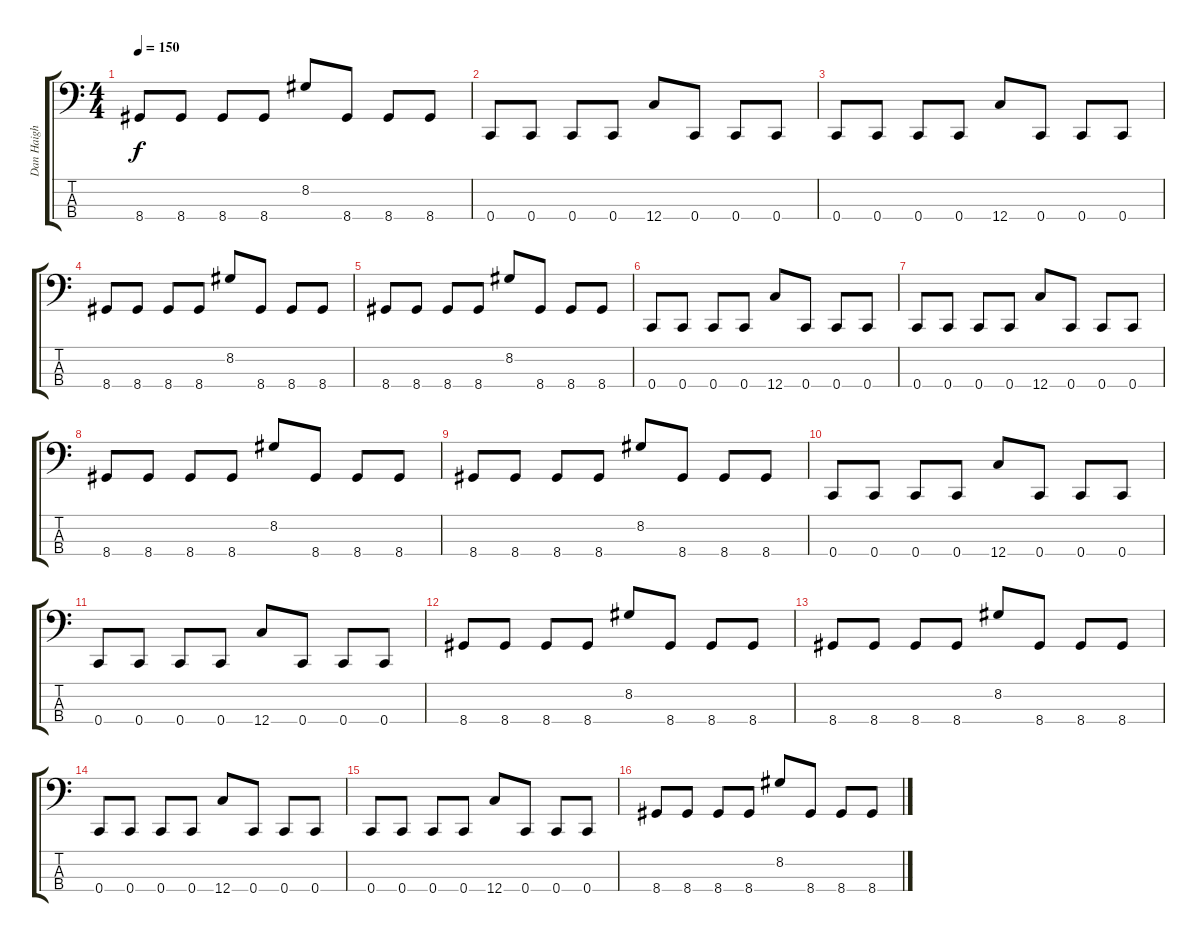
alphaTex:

\track ("Dan Haigh" "Dan Haigh") {instrument acousticguitarsteel}
\staff {score tabs}
\tuning (F2 C2 G1 C1) {hide}
\ts (4 4)
\tempo 150
\clef f4
\ks c
8.4.8{dy f} 8.4.8 8.4.8 8.4.8 8.2.8 8.4.8 8.4.8 8.4.8 |
0.4.8 0.4.8 0.4.8 0.4.8 12.4.8 0.4.8 0.4.8 0.4.8 |
0.4.8 0.4.8 0.4.8 0.4.8 12.4.8 0.4.8 0.4.8 0.4.8 |
8.4.8 8.4.8 8.4.8 8.4.8 8.2.8 8.4.8 8.4.8 8.4.8 |
8.4.8 8.4.8 8.4.8 8.4.8 8.2.8 8.4.8 8.4.8 8.4.8 |
0.4.8 0.4.8 0.4.8 0.4.8 12.4.8 0.4.8 0.4.8 0.4.8 |
0.4.8 0.4.8 0.4.8 0.4.8 12.4.8 0.4.8 0.4.8 0.4.8 |
8.4.8 8.4.8 8.4.8 8.4.8 8.2.8 8.4.8 8.4.8 8.4.8 |
8.4.8 8.4.8 8.4.8 8.4.8 8.2.8 8.4.8 8.4.8 8.4.8 |
0.4.8 0.4.8 0.4.8 0.4.8 12.4.8 0.4.8 0.4.8 0.4.8 |
0.4.8 0.4.8 0.4.8 0.4.8 12.4.8 0.4.8 0.4.8 0.4.8 |
8.4.8 8.4.8 8.4.8 8.4.8 8.2.8 8.4.8 8.4.8 8.4.8 |
8.4.8 8.4.8 8.4.8 8.4.8 8.2.8 8.4.8 8.4.8 8.4.8 |
0.4.8 0.4.8 0.4.8 0.4.8 12.4.8 0.4.8 0.4.8 0.4.8 |
0.4.8 0.4.8 0.4.8 0.4.8 12.4.8 0.4.8 0.4.8 0.4.8 |
8.4.8 8.4.8 8.4.8 8.4.8 8.2.8 8.4.8 8.4.8 8.4.8
